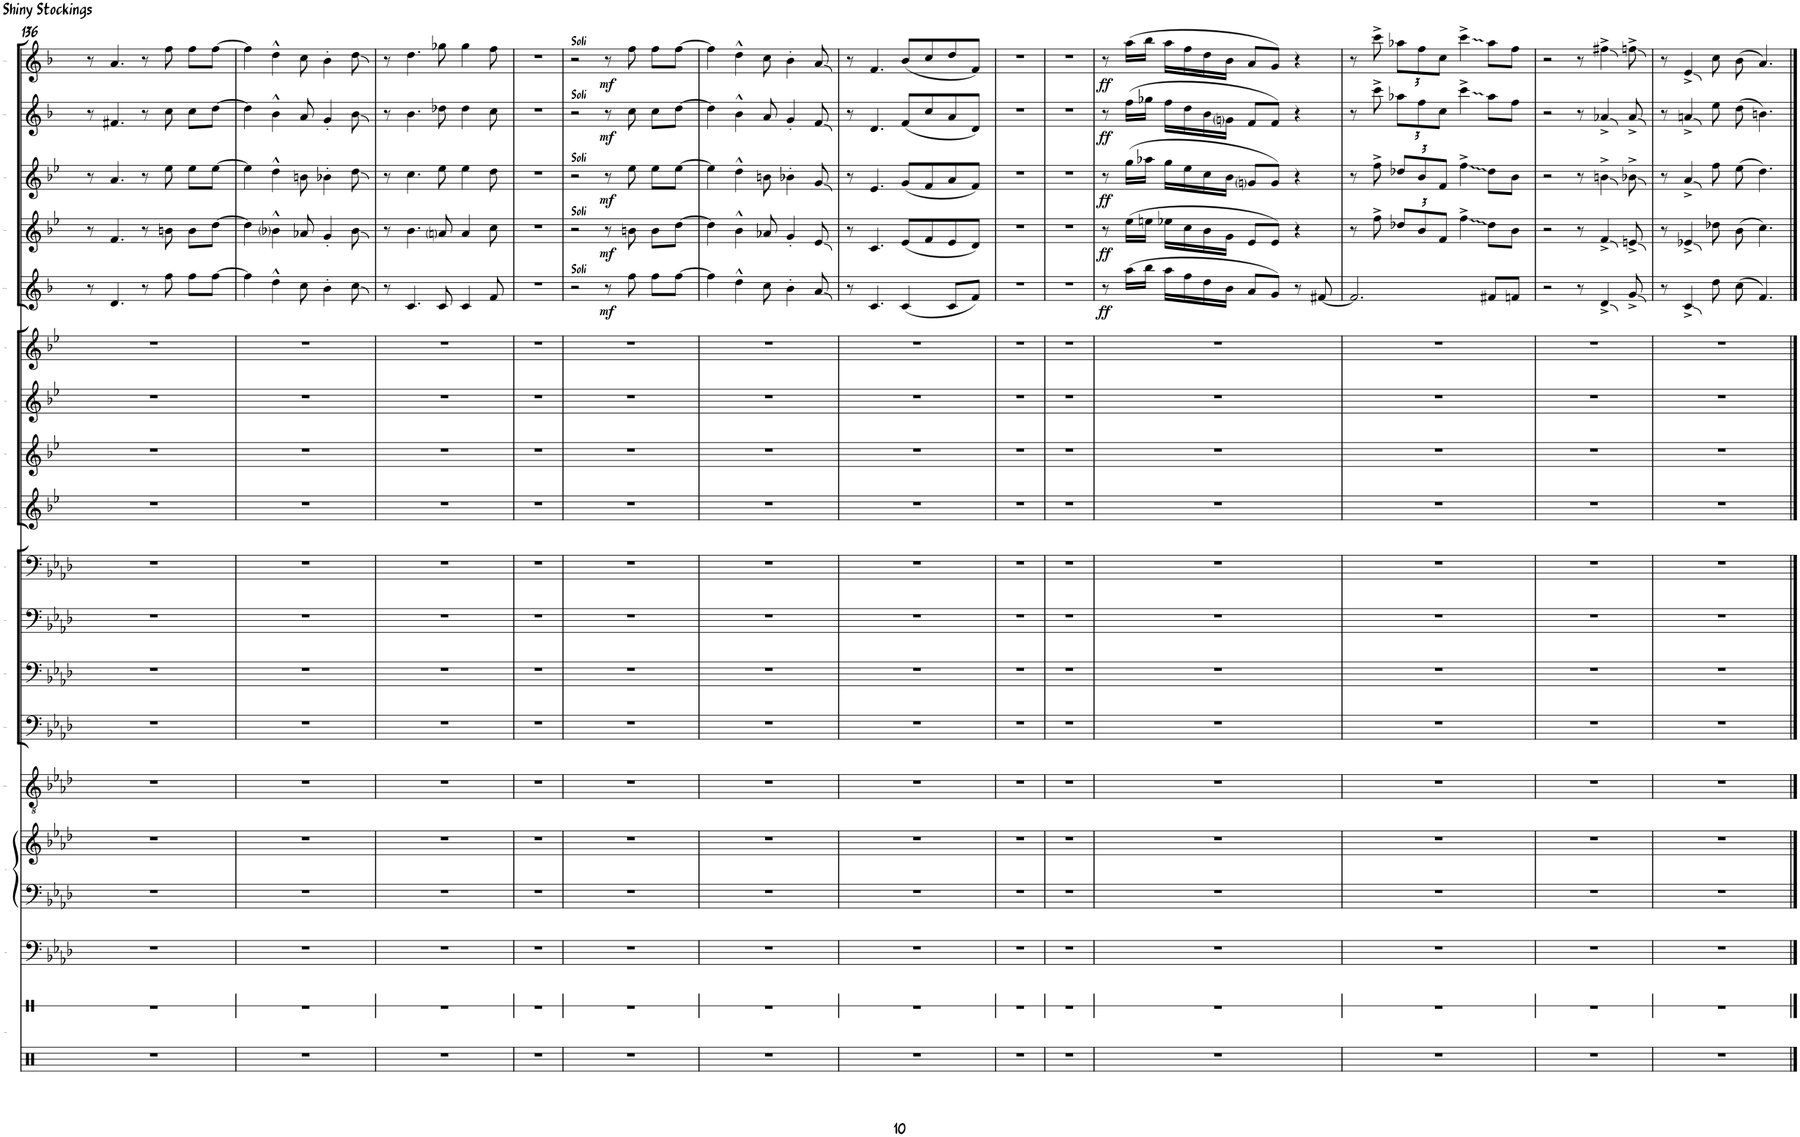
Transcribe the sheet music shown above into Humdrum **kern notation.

**kern	**dynam	**kern	**dynam	**kern	**dynam	**kern	**dynam	**kern	**dynam
*part5	*part5	*part4	*part4	*part3	*part3	*part2	*part2	*part1	*part1
*staff5	*staff5	*staff4	*staff4	*staff3	*staff3	*staff2	*staff2	*staff1	*staff1
*I"Bari	*	*I"Tenor 2	*	*I"Tenor 1	*	*I"Alto 2	*	*I"Alto 1	*
!!LO:PB:g=z
*clefG2	*	*clefG2	*	*clefG2	*	*clefG2	*	*clefG2	*
*Trd12c21	*	*Trd8c14	*	*Trd8c14	*	*Trd5c9	*	*Trd5c9	*
*k[b-]	*	*k[b-e-]	*	*k[b-e-]	*	*k[b-]	*	*k[b-]	*
*M4/4	*	*M4/4	*	*M4/4	*	*M4/4	*	*M4/4	*
=136	=136	=136	=136	=136	=136	=136	=136	=136	=136
8r	.	8r	.	8r	.	8r	.	8r	.
4.d/	.	4.f/	.	4.a/	.	4.f#X/	.	4.a/	.
8r	.	8r	.	8r	.	8r	.	8r	.
8ff\	.	8bn\	.	8ee-\	.	8cc\	.	8ff\	.
8ff\L	.	8b\L	.	8ee-\L	.	8cc\L	.	8ff\L	.
[8ff\J	.	[8dd\J	.	[8ee-\J	.	[8dd\J	.	[8ff\J	.
=137	=137	=137	=137	=137	=137	=137	=137	=137	=137
4ff\]	.	4dd\]	.	4ee-\]	.	4dd\]	.	4ff\]	.
4dd^^\	.	4b-i^^\	.	4dd^^\	.	4b-^^\	.	4dd^^\	.
8cc\	.	8a-X/	.	8bn\	.	8a/	.	8cc\	.
4b-'\	.	4g'/	.	4b-X'\	.	4g'/	.	4b-'\	.
8cc\	.	8b-\	.	8dd\	.	8b-\	.	8dd\	.
=138	=138	=138	=138	=138	=138	=138	=138	=138	=138
8r	.	8r	.	8r	.	8r	.	8r	.
4.c/	.	4.b-\	.	4.cc\	.	4.b-\	.	4.dd\	.
8c/	.	8ani/	.	8ee-\	.	8dd-X\	.	8gg-X\	.
4c/	.	4a/	.	4ee-\	.	4dd-\	.	4gg-\	.
8f/	.	8cc\	.	8dd\	.	8cc\	.	8ff\	.
=139	=139	=139	=139	=139	=139	=139	=139	=139	=139
1r	.	1r	.	1r	.	1r	.	1r	.
=140	=140	=140	=140	=140	=140	=140	=140	=140	=140
!	!	!	!	!	!	!	!	!LO:TX:a:t=Soli	!
!	!	!	!	!	!	!LO:TX:a:t=Soli	!	!	!
!	!	!	!	!LO:TX:a:t=Soli	!	!	!	!	!
!	!	!LO:TX:a:t=Soli	!	!	!	!	!	!	!
!LO:TX:a:t=Soli	!	!	!	!	!	!	!	!	!
2r	.	2r	.	2r	.	2r	.	2r	.
!	!LO:DY:b	!	!LO:DY:b	!	!LO:DY:b	!	!LO:DY:b	!	!LO:DY:b
8r	mf	8r	mf	8r	mf	8r	mf	8r	mf
8ff\	.	8bn\	.	8ee-\	.	8cc\	.	8ff\	.
8ff\L	.	8b\L	.	8ee-\L	.	8cc\L	.	8ff\L	.
[8ff\J	.	[8dd\J	.	[8ee-\J	.	[8dd\J	.	[8ff\J	.
=141	=141	=141	=141	=141	=141	=141	=141	=141	=141
4ff\]	.	4dd\]	.	4ee-\]	.	4dd\]	.	4ff\]	.
4dd^^\	.	4b-^^\	.	4dd^^\	.	4b-^^\	.	4dd^^\	.
8cc\	.	8a-X/	.	8bn\	.	8a/	.	8cc\	.
4b-'\	.	4g'/	.	4b-X'\	.	4g'/	.	4b-'\	.
8a/	.	8e-/	.	8g/	.	8f/	.	8a/	.
=142	=142	=142	=142	=142	=142	=142	=142	=142	=142
8r	.	8r	.	8r	.	8r	.	8r	.
4.c/	.	4.c/	.	4.e-/	.	4.d/	.	4.f/	.
(<4c/	.	(<8e-/L	.	(<8g/L	.	(<8f/L	.	(<8b-/L	.
.	.	8f/	.	8f/	.	8cc/	.	8cc/	.
8c/L	.	8e-/	.	8a/	.	8a/	.	8dd/	.
8f/J)	.	8d/J)	.	8f/J)	.	8d/J)	.	8f/J)	.
=143	=143	=143	=143	=143	=143	=143	=143	=143	=143
1r	.	1r	.	1r	.	1r	.	1r	.
=144	=144	=144	=144	=144	=144	=144	=144	=144	=144
1r	.	1r	.	1r	.	1r	.	1r	.
=145	=145	=145	=145	=145	=145	=145	=145	=145	=145
!	!LO:DY:b	!	!LO:DY:b	!	!LO:DY:b	!	!LO:DY:b	!	!LO:DY:b
8r	ff	8r	ff	8r	ff	8r	ff	8r	ff
(>16aa\LL	.	(>16ee-\LL	.	(>16gg\LL	.	(>16ff\LL	.	(>16aa\LL	.
16bb-\JJ	.	16een\JJ	.	16aa-X\JJ	.	16gg-X\JJ	.	16bb-\JJ	.
16aa\LL	.	16ee-X\LL	.	16gg\LL	.	16ff\LL	.	16aa\LL	.
16ff\	.	16cc\	.	16ee-\	.	16dd\	.	16ff\	.
16dd\	.	16b-\	.	16cc\	.	16b-\	.	16dd\	.
16b-\JJ	.	16g\JJ	.	16b-\JJ	.	16gni\JJ	.	16b-\JJ	.
8a/L	.	8e-/L	.	8gni/L	.	8f/L	.	8a/L	.
8g/J)	.	8e-/J)	.	8g/J)	.	8f/J)	.	8g/J)	.
8r	.	4r	.	4r	.	4r	.	4r	.
[8f#X/	.	.	.	.	.	.	.	.	.
=146	=146	=146	=146	=146	=146	=146	=146	=146	=146
2.f#/]	.	8r	.	8r	.	8r	.	8r	.
.	.	8ff^\	.	8ff^\	.	8ccc^\	.	8ccc^\	.
*	*	*Xbrackettup	*	*Xbrackettup	*	*Xbrackettup	*	*Xbrackettup	*
.	.	12dd-X/L	.	12dd-X/L	.	12aa-X\L	.	12aa-X\L	.
.	.	12b-/	.	12b-/	.	12ff\	.	12ff\	.
.	.	12f/J	.	12f/J	.	12cc\J	.	12cc\J	.
.	.	4ff^\	.	4ff^\	.	4ccc^\	.	4ccc^\	.
8f#X/L	.	8dd-\L	.	8dd-\L	.	8aa-\L	.	8aa-\L	.
8fn/J	.	8b-\J	.	8b-\J	.	8ff\J	.	8ff\J	.
=147	=147	=147	=147	=147	=147	=147	=147	=147	=147
2r	.	2r	.	2r	.	2r	.	2r	.
8r	.	8r	.	8r	.	8r	.	8r	.
4d^/	.	4f^/	.	4bn^\	.	4a-X^/	.	4ff#X^\	.
8g^/	.	8en^/	.	8b-X^\	.	8a-^/	.	8ffn^\	.
=148	=148	=148	=148	=148	=148	=148	=148	=148	=148
8r	.	8r	.	8r	.	8r	.	8r	.
4c^/	.	4e-X^/	.	4a^/	.	4an^/	.	4e^/	.
8dd\	.	8dd-X\	.	8ff\	.	8ee\	.	8cc\	.
(>8cc\	.	(>8b-\	.	(>8ee-\	.	(>8dd\	.	(>8b-\	.
4.f/)	.	4.cc\)	.	4.dd\)	.	4.bn\)	.	4.a/)	.
==	==	==	==	==	==	==	==	==	==
*-	*-	*-	*-	*-	*-	*-	*-	*-	*-
